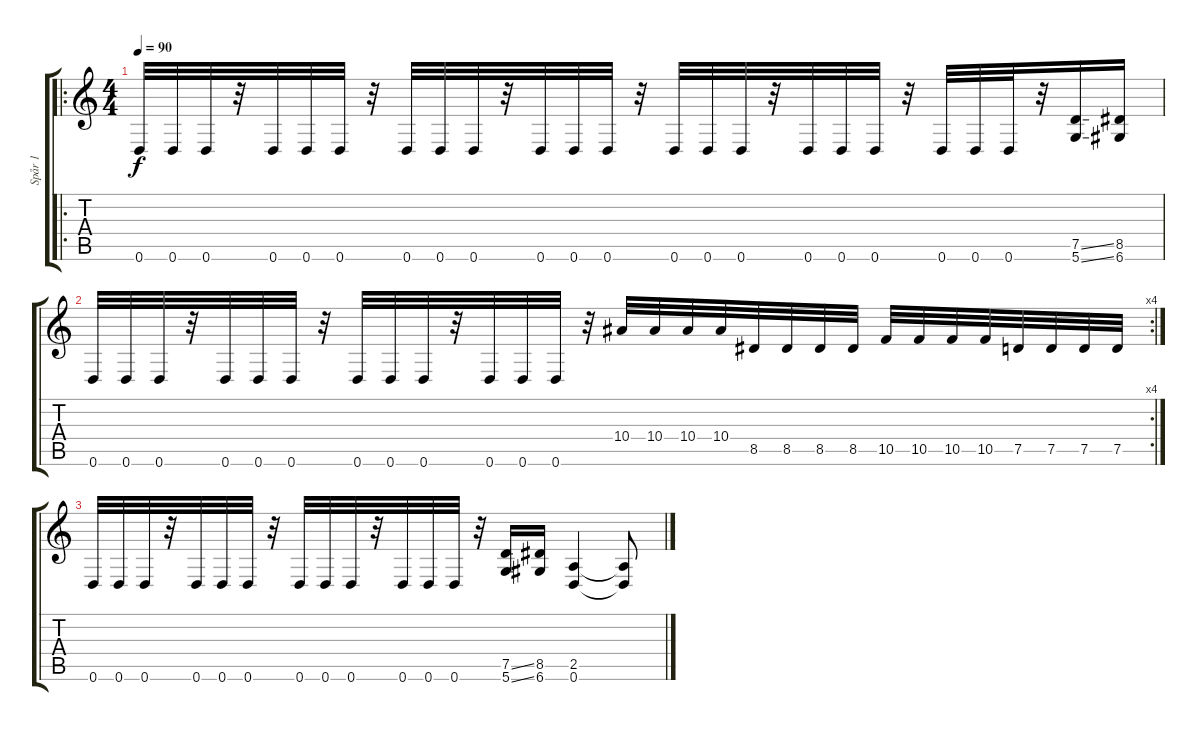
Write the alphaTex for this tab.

\track ("Spår 1" "Spår 1") {instrument distortionguitar}
\staff {score tabs}
\tuning (D4 A3 F3 C3 G2 D2) {hide}
\ro
\ts (4 4)
\tempo 90
\clef g2
\ks c
0.6.32{dy f} 0.6.32 0.6.32 r.32 0.6.32 0.6.32 0.6.32 r.32 0.6.32 0.6.32 0.6.32 r.32 0.6.32 0.6.32 0.6.32 r.32 0.6.32 0.6.32 0.6.32 r.32 0.6.32 0.6.32 0.6.32 r.32 0.6.32 0.6.32 0.6.32 r.32 (7.5{ss} 5.6{ss}).16 (8.5 6.6).16 |
\rc 4
0.6.32 0.6.32 0.6.32 r.32 0.6.32 0.6.32 0.6.32 r.32 0.6.32 0.6.32 0.6.32 r.32 0.6.32 0.6.32 0.6.32 r.32 10.4.32 10.4.32 10.4.32 10.4.32 8.5.32 8.5.32 8.5.32 8.5.32 10.5.32 10.5.32 10.5.32 10.5.32 7.5.32 7.5.32 7.5.32 7.5.32 |
0.6.32 0.6.32 0.6.32 r.32 0.6.32 0.6.32 0.6.32 r.32 0.6.32 0.6.32 0.6.32 r.32 0.6.32 0.6.32 0.6.32 r.32 (7.5{ss} 5.6{ss}).16 (8.5 6.6).16 (2.5 0.6).4 (2.5{t} 0.6{t}).8
